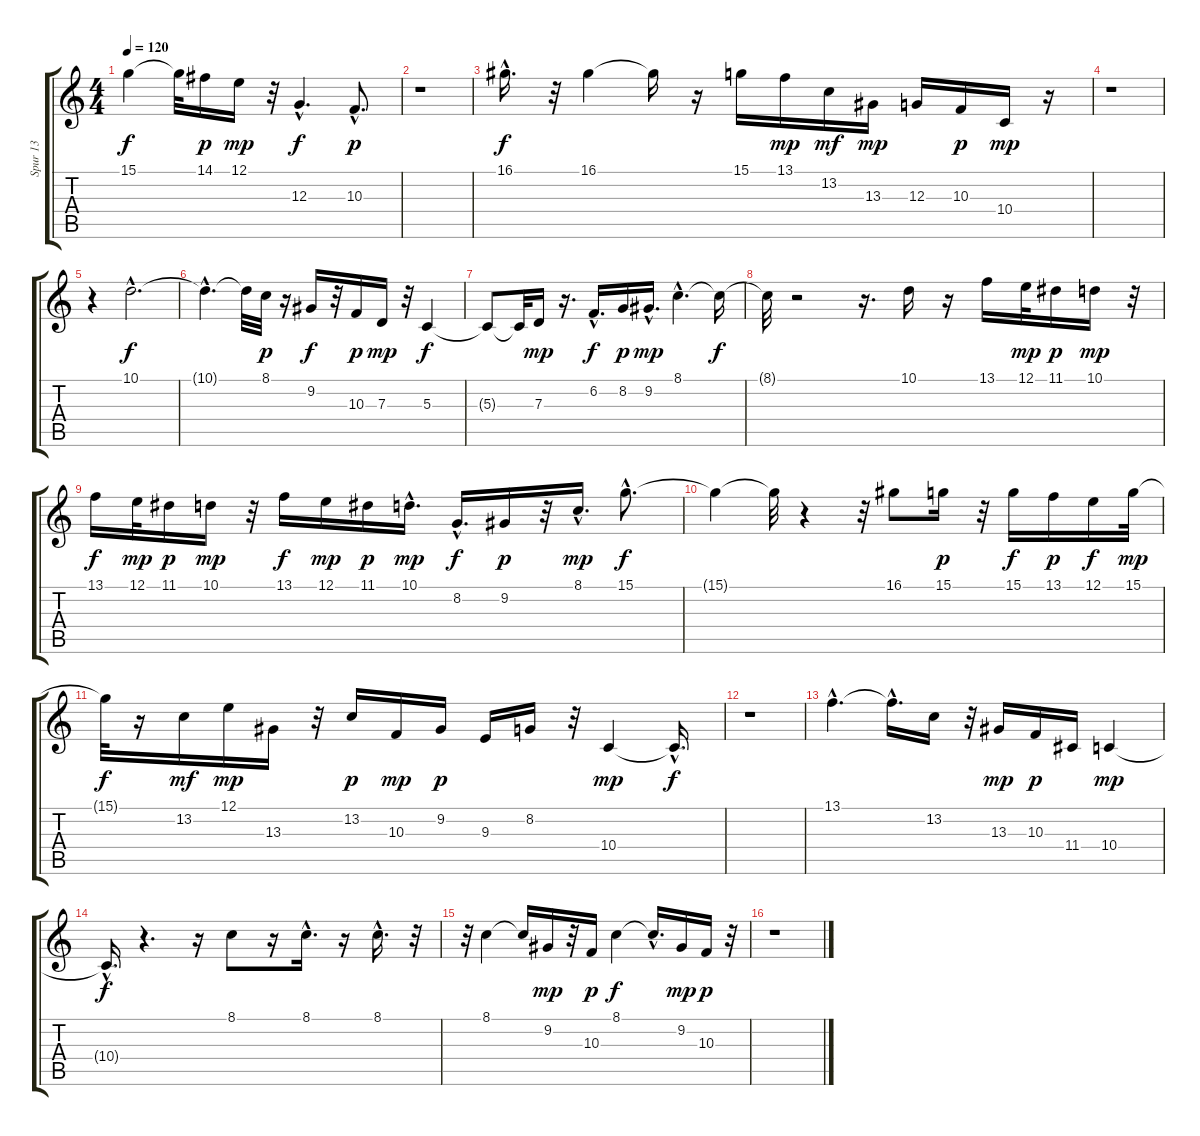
\track ("Spur 13" "Spur 13") {instrument sopranosax}
\staff {score tabs}
\tuning (E4 B3 G3 D3 A2 E2) {hide}
\ts (4 4)
\tempo 120
\clef g2
\ks c
15.1.4{dy f} 15.1{t}.32 14.1.16{dy p} 12.1.16{dy mp} r.32 12.3{hac}.4{d dy f} 10.3{hac}.8{d dy p} |
r.1 |
16.1{hac}.16{d dy f} r.32 16.1.4 16.1{t}.16 r.16 15.1.16 13.1.16{dy mp} 13.2.16{dy mf} 13.3.16{dy mp} 12.3.16 10.3.16{dy p} 10.4.16{dy mp} r.16 |
r.1 |
r.4 10.1{hac}.2{d dy f} |
10.1{hac t}.4{d} 10.1{t}.32 8.1.32{dy p} r.16 9.2.16{dy f} r.32 10.3.16{dy p} 7.3.16{dy mp} r.32 5.3.4{dy f} |
5.3{t}.8 5.3{t}.32 7.3.16{dy mp} r.16{d} 6.2{hac}.16{d dy f} 8.2.16{dy p} 9.2{hac}.16{d dy mp} 8.1{hac}.4{d} 8.1{t}.16{dy f} |
8.1{t}.32 r.2 r.16{d} 10.1.16 r.16 13.1.16 12.1.32{dy mp} 11.1.16{dy p} 10.1.16{dy mp} r.32 |
13.1.16{dy f} 12.1.32{dy mp} 11.1.16{dy p} 10.1.16{dy mp} r.32 13.1.16{dy f} 12.1.16{dy mp} 11.1.16{dy p} 10.1{hac}.16{d dy mp} 8.2{hac}.16{d dy f} 9.2.16{dy p} r.32 8.1{hac}.16{d dy mp} 15.1{hac}.8{d dy f} |
15.1{t}.4 15.1{t}.32 r.4 r.32 16.1.8 15.1.16{dy p} r.32 15.1.16{dy f} 13.1.16{dy p} 12.1.16{dy f} 15.1.32{dy mp} |
15.1{t}.32{dy f} r.16 13.2.16{dy mf} 12.1.16{dy mp} 13.3.16 r.32 13.2.16{dy p} 10.3.16{dy mp} 9.2.16{dy p} 9.3.16 8.2.16 r.32 10.4.4{dy mp} 10.4{hac t}.16{d dy f} |
r.1 |
13.1{hac}.4{d} 13.1{hac t}.16{d} 13.2.16 r.32 13.3.16{dy mp} 10.3.16{dy p} 11.4.16 10.4.4{dy mp} |
10.4{hac t}.16{d dy f} r.4{d} r.16 8.1.8 r.16 8.1{hac}.16{d} r.16 8.1{hac}.16{d} r.32 |
r.32 8.1.4 8.1{t}.16 9.2.16{dy mp} r.32 10.3.16{dy p} 8.1.4{dy f} 8.1{hac t}.16{d} 9.2.16{dy mp} 10.3.16{dy p} r.32 |
r.1
